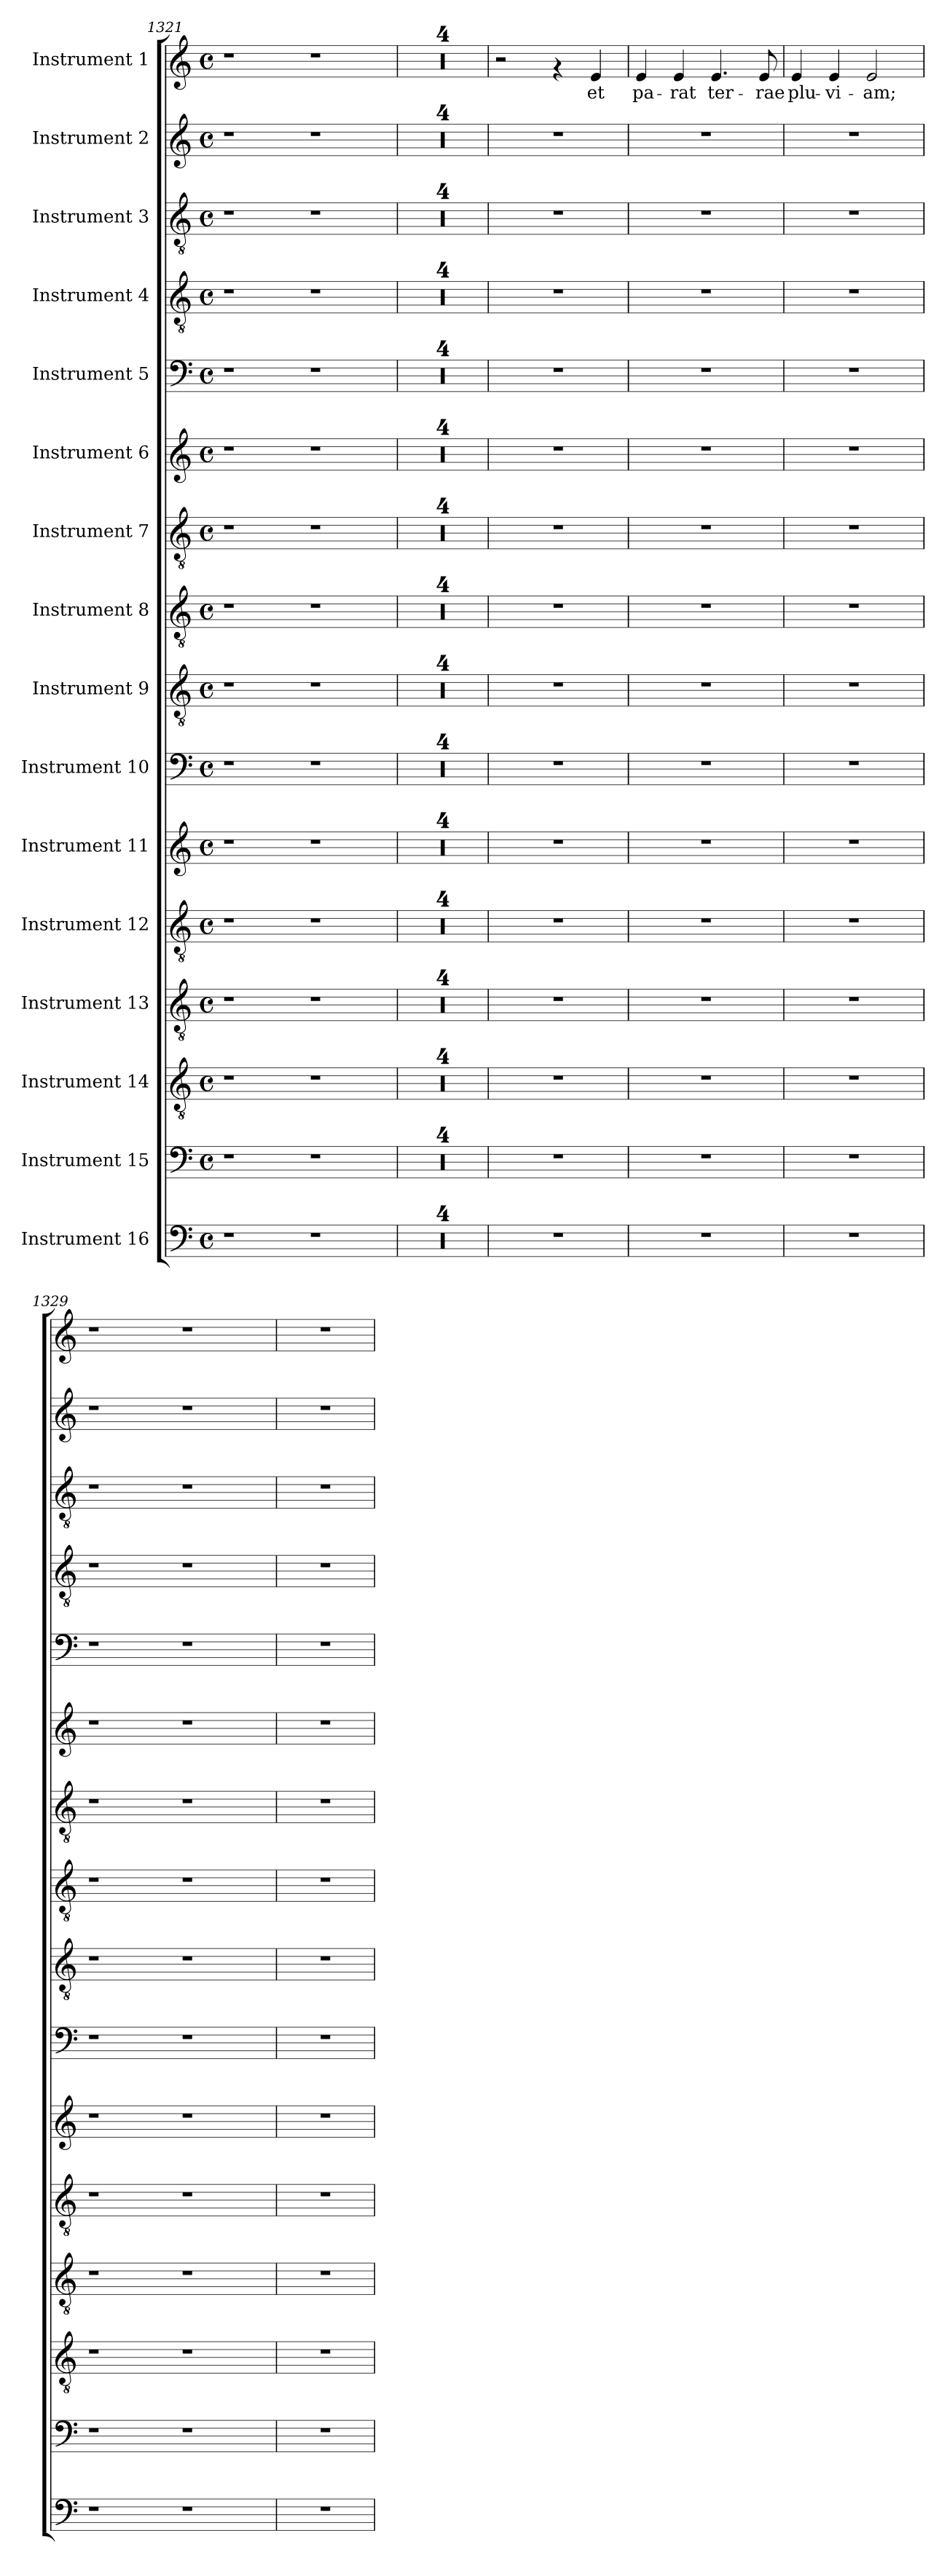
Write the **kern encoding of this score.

**kern	**kern	**kern	**kern	**kern	**kern	**kern	**kern	**kern	**kern	**kern	**kern	**kern	**kern	**kern	**kern	**text
*part16	*part15	*part14	*part13	*part12	*part11	*part10	*part9	*part8	*part7	*part6	*part5	*part4	*part3	*part2	*part1	*part1
*staff16	*staff15	*staff14	*staff13	*staff12	*staff11	*staff10	*staff9	*staff8	*staff7	*staff6	*staff5	*staff4	*staff3	*staff2	*staff1	*staff1
*I"Instrument 16	*I"Instrument 15	*I"Instrument 14	*I"Instrument 13	*I"Instrument 12	*I"Instrument 11	*I"Instrument 10	*I"Instrument 9	*I"Instrument 8	*I"Instrument 7	*I"Instrument 6	*I"Instrument 5	*I"Instrument 4	*I"Instrument 3	*I"Instrument 2	*I"Instrument 1	*
*clefF4	*clefF4	*clefGv2	*clefGv2	*clefGv2	*clefG2	*clefF4	*clefGv2	*clefGv2	*clefGv2	*clefG2	*clefF4	*clefGv2	*clefGv2	*clefG2	*clefG2	*
*k[]	*k[]	*k[]	*k[]	*k[]	*k[]	*k[]	*k[]	*k[]	*k[]	*k[]	*k[]	*k[]	*k[]	*k[]	*k[]	*
*C:	*C:	*C:	*C:	*C:	*C:	*C:	*C:	*C:	*C:	*C:	*C:	*C:	*C:	*C:	*C:	*
*M4/4	*M4/4	*M4/4	*M4/4	*M4/4	*M4/4	*M4/4	*M4/4	*M4/4	*M4/4	*M4/4	*M4/4	*M4/4	*M4/4	*M4/4	*M4/4	*
*met(c)	*met(c)	*met(c)	*met(c)	*met(c)	*met(c)	*met(c)	*met(c)	*met(c)	*met(c)	*met(c)	*met(c)	*met(c)	*met(c)	*met(c)	*met(c)	*
=1321	=1321	=1321	=1321	=1321	=1321	=1321	=1321	=1321	=1321	=1321	=1321	=1321	=1321	=1321	=1321	=1321
1r	1r	1r	1r	1r	1r	1r	1r	1r	1r	1r	1r	1r	1r	1r	1r	.
1r	1r	1r	1r	1r	1r	1r	1r	1r	1r	1r	1r	1r	1r	1r	1r	.
=1322	=1322	=1322	=1322	=1322	=1322	=1322	=1322	=1322	=1322	=1322	=1322	=1322	=1322	=1322	=1322	=1322
1r	1r	1r	1r	1r	1r	1r	1r	1r	1r	1r	1r	1r	1r	1r	1r	.
=1323	=1323	=1323	=1323	=1323	=1323	=1323	=1323	=1323	=1323	=1323	=1323	=1323	=1323	=1323	=1323	=1323
1r	1r	1r	1r	1r	1r	1r	1r	1r	1r	1r	1r	1r	1r	1r	1r	.
=1324	=1324	=1324	=1324	=1324	=1324	=1324	=1324	=1324	=1324	=1324	=1324	=1324	=1324	=1324	=1324	=1324
1r	1r	1r	1r	1r	1r	1r	1r	1r	1r	1r	1r	1r	1r	1r	1r	.
=1325	=1325	=1325	=1325	=1325	=1325	=1325	=1325	=1325	=1325	=1325	=1325	=1325	=1325	=1325	=1325	=1325
1r	1r	1r	1r	1r	1r	1r	1r	1r	1r	1r	1r	1r	1r	1r	1r	.
!!LO:LB:g=z
=1326	=1326	=1326	=1326	=1326	=1326	=1326	=1326	=1326	=1326	=1326	=1326	=1326	=1326	=1326	=1326	=1326
1r	1r	1r	1r	1r	1r	1r	1r	1r	1r	1r	1r	1r	1r	1r	2r	.
.	.	.	.	.	.	.	.	.	.	.	.	.	.	.	4rf	.
!	!	!	!	!	!	!	!	!	!	!	!	!	!	!	!	!LO:LY:b:cj
.	.	.	.	.	.	.	.	.	.	.	.	.	.	.	4e/	et
=1327	=1327	=1327	=1327	=1327	=1327	=1327	=1327	=1327	=1327	=1327	=1327	=1327	=1327	=1327	=1327	=1327
!	!	!	!	!	!	!	!	!	!	!	!	!	!	!	!	!LO:LY:b:cj
1r	1r	1r	1r	1r	1r	1r	1r	1r	1r	1r	1r	1r	1r	1r	4e/	pa-
!	!	!	!	!	!	!	!	!	!	!	!	!	!	!	!	!LO:LY:b:cj
.	.	.	.	.	.	.	.	.	.	.	.	.	.	.	4e/	-rat
!	!	!	!	!	!	!	!	!	!	!	!	!	!	!	!	!LO:LY:b:cj
.	.	.	.	.	.	.	.	.	.	.	.	.	.	.	4.e/	ter-
!	!	!	!	!	!	!	!	!	!	!	!	!	!	!	!	!LO:LY:b:cj
.	.	.	.	.	.	.	.	.	.	.	.	.	.	.	8e/	-rae
=1328	=1328	=1328	=1328	=1328	=1328	=1328	=1328	=1328	=1328	=1328	=1328	=1328	=1328	=1328	=1328	=1328
!	!	!	!	!	!	!	!	!	!	!	!	!	!	!	!	!LO:LY:b:cj
1r	1r	1r	1r	1r	1r	1r	1r	1r	1r	1r	1r	1r	1r	1r	4e/	plu-
!	!	!	!	!	!	!	!	!	!	!	!	!	!	!	!	!LO:LY:b:cj
.	.	.	.	.	.	.	.	.	.	.	.	.	.	.	4e/	-vi-
!	!	!	!	!	!	!	!	!	!	!	!	!	!	!	!	!LO:LY:b:cj
.	.	.	.	.	.	.	.	.	.	.	.	.	.	.	2e/	-am;
=1329	=1329	=1329	=1329	=1329	=1329	=1329	=1329	=1329	=1329	=1329	=1329	=1329	=1329	=1329	=1329	=1329
1r	1r	1r	1r	1r	1r	1r	1r	1r	1r	1r	1r	1r	1r	1r	1r	.
1r	1r	1r	1r	1r	1r	1r	1r	1r	1r	1r	1r	1r	1r	1r	1r	.
=1330	=1330	=1330	=1330	=1330	=1330	=1330	=1330	=1330	=1330	=1330	=1330	=1330	=1330	=1330	=1330	=1330
1r	1r	1r	1r	1r	1r	1r	1r	1r	1r	1r	1r	1r	1r	1r	1r	.
=	=	=	=	=	=	=	=	=	=	=	=	=	=	=	=	=
*-	*-	*-	*-	*-	*-	*-	*-	*-	*-	*-	*-	*-	*-	*-	*-	*-
